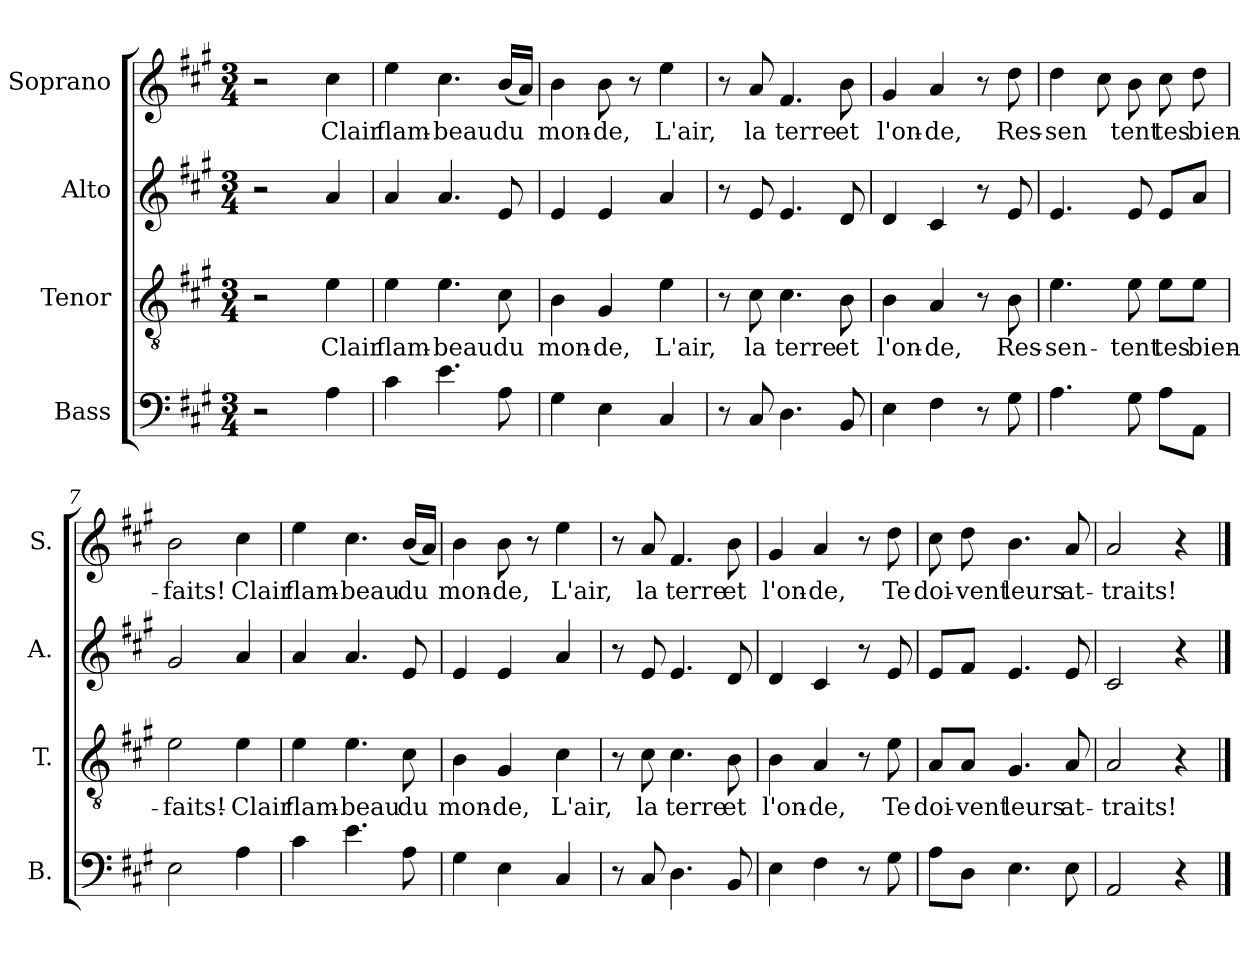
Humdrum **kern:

**kern	**kern	**text	**kern	**kern	**text
*part4	*part3	*part3	*part2	*part1	*part1
*staff4	*staff3	*staff3	*staff2	*staff1	*staff1
*I"Bass	*I"Tenor	*	*I"Alto	*I"Soprano	*
*I'B.	*I'T.	*	*I'A.	*I'S.	*
*clefF4	*clefGv2	*	*clefG2	*clefG2	*
*k[f#c#g#]	*k[f#c#g#]	*	*k[f#c#g#]	*k[f#c#g#]	*
*M3/4	*M3/4	*	*M3/4	*M3/4	*
*MM80	*MM80	*	*MM80	*MM80	*
=1	=1	=1	=1	=1	=1
2r	2r	.	2r	2r	.
!	!	!LO:LY:b	!	!	!LO:LY:b
4A\	4e\	Clair	4a/	4cc#\	Clair
=2	=2	=2	=2	=2	=2
!	!	!LO:LY:b	!	!	!LO:LY:b
4c#\	4e\	flam-	4a/	4ee\	flam-
!	!	!LO:LY:b	!	!	!LO:LY:b
4.e\	4.e\	-beau	4.a/	4.cc#\	-beau
!	!	!LO:LY:b	!	!	!LO:LY:b
8A\	8c#\	du	8e/	(16b/LL	du
.	.	.	.	16a/JJ)	.
=3	=3	=3	=3	=3	=3
!	!	!LO:LY:b	!	!	!LO:LY:b
4G#\	4B\	mon-	4e/	4b\	mon-
!	!	!LO:LY:b	!	!	!LO:LY:b
4E\	4G#/	-de,	4e/	8b\	-de,
.	.	.	.	8r	.
!	!	!LO:LY:b	!	!	!LO:LY:b
4C#/	4e\	L'air,	4a/	4ee\	L'air,
=4	=4	=4	=4	=4	=4
8r	8r	.	8r	8r	.
!	!	!LO:LY:b	!	!	!LO:LY:b
8C#/	8c#\	la	8e/	8a/	la
!	!	!LO:LY:b	!	!	!LO:LY:b
4.D\	4.c#\	terre	4.e/	4.f#/	terre
!	!	!LO:LY:b	!	!	!LO:LY:b
8BB/	8B\	et	8d/	8b\	et
=5	=5	=5	=5	=5	=5
!	!	!LO:LY:b	!	!	!LO:LY:b
4E\	4B\	l'on-	4d/	4g#/	l'on-
!	!	!LO:LY:b	!	!	!LO:LY:b
4F#\	4A/	-de,	4c#/	4a/	-de,
8r	8r	.	8r	8r	.
!	!	!LO:LY:b	!	!	!LO:LY:b
8G#\	8B\	Res-	8e/	8dd\	Res-
!!LO:LB:g=z
=6	=6	=6	=6	=6	=6
!	!	!LO:LY:b	!	!	!LO:LY:b
4.A\	4.e\	-sen-	4.e/	4dd\	-sen
.	.	.	.	8cc#\	.
!	!	!LO:LY:b	!	!	!LO:LY:b
8G#\	8e\	-tent	8e/	8b\	tent
!	!	!LO:LY:b	!	!	!LO:LY:b
8A\L	8e\L	tes	8e/L	8cc#\	tes
!	!	!LO:LY:b	!	!	!LO:LY:b
8AA\J	8e\J	bien-	8a/J	8dd\	bien-
=7	=7	=7	=7	=7	=7
!	!	!LO:LY:b	!	!	!LO:LY:b
2E\	2e\	-faits!-	2g#/	2b\	-faits!
!	!	!LO:LY:b	!	!	!LO:LY:b
4A\	4e\	Clair	4a/	4cc#\	Clair
=8	=8	=8	=8	=8	=8
!	!	!LO:LY:b	!	!	!LO:LY:b
4c#\	4e\	flam-	4a/	4ee\	flam-
!	!	!LO:LY:b	!	!	!LO:LY:b
4.e\	4.e\	-beau	4.a/	4.cc#\	-beau
!	!	!LO:LY:b	!	!	!LO:LY:b
8A\	8c#\	du	8e/	(16b/LL	du
.	.	.	.	16a/JJ)	.
=9	=9	=9	=9	=9	=9
!	!	!LO:LY:b	!	!	!LO:LY:b
4G#\	4B\	mon-	4e/	4b\	mon-
!	!	!LO:LY:b	!	!	!LO:LY:b
4E\	4G#/	-de,	4e/	8b\	-de,
.	.	.	.	8r	.
!	!	!LO:LY:b	!	!	!LO:LY:b
4C#/	4c#\	L'air,	4a/	4ee\	L'air,
!!LO:LB:g=z
=10	=10	=10	=10	=10	=10
8r	8r	.	8r	8r	.
!	!	!LO:LY:b	!	!	!LO:LY:b
8C#/	8c#\	la	8e/	8a/	la
!	!	!LO:LY:b	!	!	!LO:LY:b
4.D\	4.c#\	terre	4.e/	4.f#/	terre
!	!	!LO:LY:b	!	!	!LO:LY:b
8BB/	8B\	et	8d/	8b\	et
=11	=11	=11	=11	=11	=11
!	!	!LO:LY:b	!	!	!LO:LY:b
4E\	4B\	l'on-	4d/	4g#/	l'on-
!	!	!LO:LY:b	!	!	!LO:LY:b
4F#\	4A/	-de,	4c#/	4a/	-de,
8r	8r	.	8r	8r	.
!	!	!LO:LY:b	!	!	!LO:LY:b
8G#\	8e\	Te	8e/	8dd\	Te
=12	=12	=12	=12	=12	=12
!	!	!LO:LY:b	!	!	!LO:LY:b
8A\L	8A/L	doi-	8e/L	8cc#\	doi-
!	!	!LO:LY:b	!	!	!LO:LY:b
8D\J	8A/J	-vent	8f#/J	8dd\	-vent
!	!	!LO:LY:b	!	!	!LO:LY:b
4.E\	4.G#/	leurs	4.e/	4.b\	leurs
!	!	!LO:LY:b	!	!	!LO:LY:b
8E\	8A/	at-	8e/	8a/	at-
=13	=13	=13	=13	=13	=13
!	!	!LO:LY:b	!	!	!LO:LY:b
2AA/	2A/	-traits!	2c#/	2a/	-traits!
4r	4r	.	4r	4r	.
==	==	==	==	==	==
*-	*-	*-	*-	*-	*-
